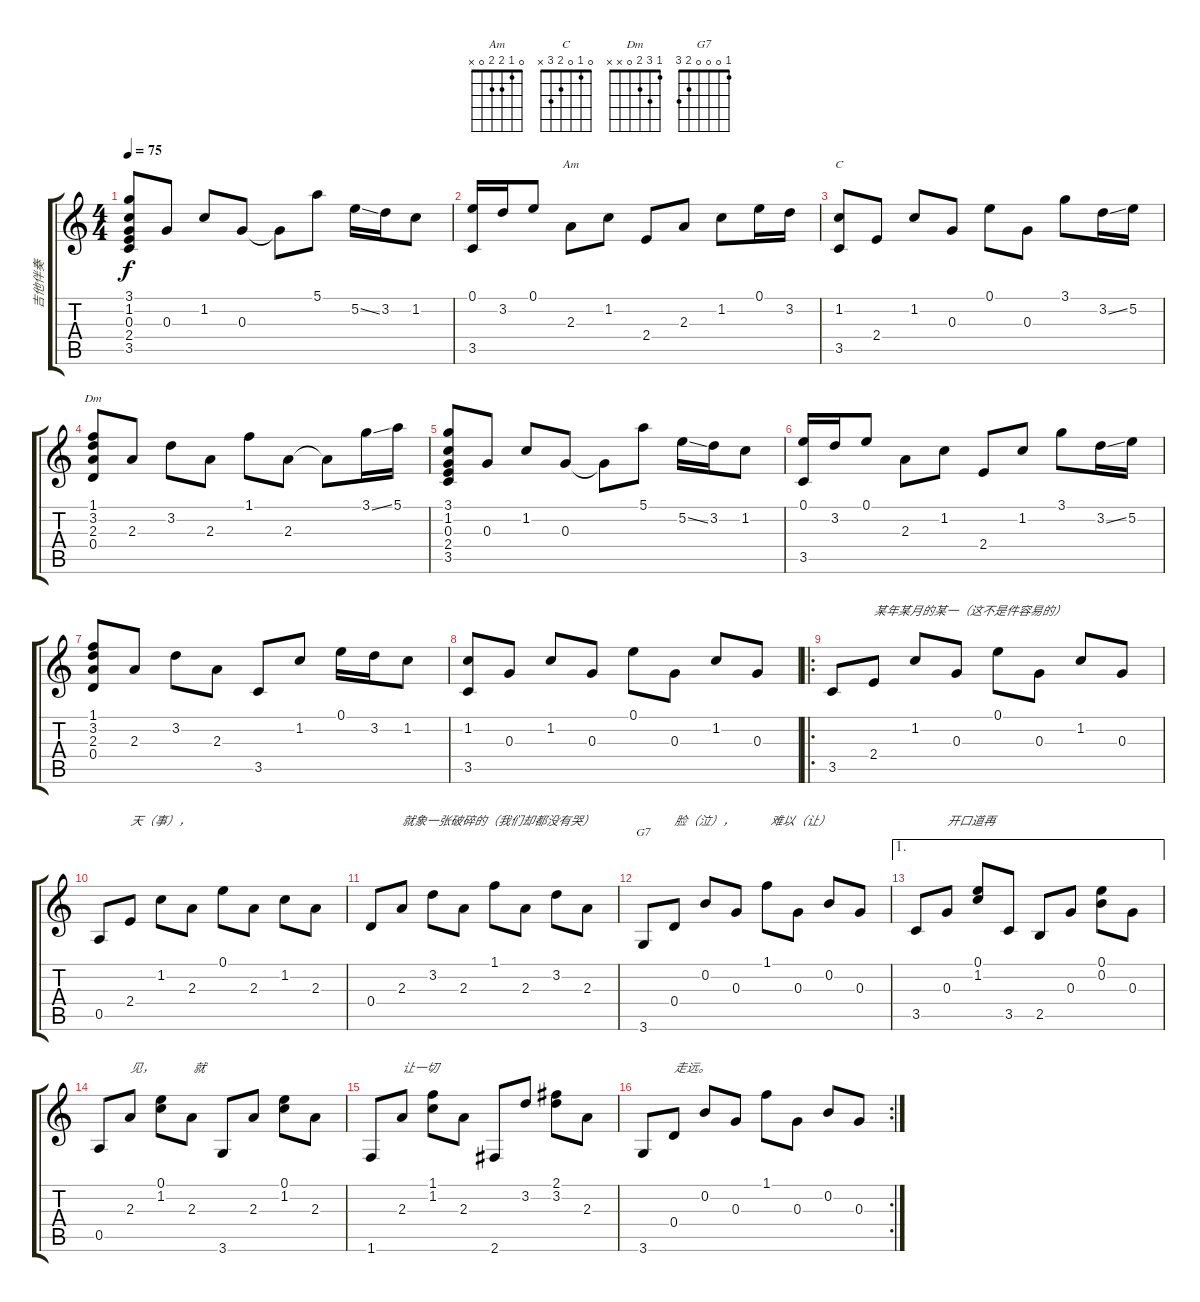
\track ("吉他伴奏" "吉他伴奏") {instrument acousticguitarsteel}
\staff {score tabs}
\tuning (E4 B3 G3 D3 A2 E2) {hide}
\chord ("Am" 0 1 2 2 0 x)
\chord ("C" 0 1 0 2 3 x)
\chord ("Dm" 1 3 2 0 x x)
\chord ("G7" 1 0 0 0 2 3)
\ts (4 4)
\tempo 75
\clef g2
\ks c
(3.1 1.2 0.3 2.4 3.5).8{dy f instrument acousticguitarsteel} 0.3.8 1.2.8 0.3.8 0.3{t}.8 5.1.8 5.2{ss}.16 3.2.16 1.2.8 |
(0.1 3.5).16 3.2.16 0.1.8 2.3.8{ch "Am"} 1.2.8 2.4.8 2.3.8 1.2.8 0.1.16 3.2.16 |
(1.2 3.5).8{ch "C"} 2.4.8 1.2.8 0.3.8 0.1.8 0.3.8 3.1.8 3.2{ss}.16 5.2.16 |
(1.1 3.2 2.3 0.4).8{ch "Dm"} 2.3.8 3.2.8 2.3.8 1.1.8 2.3.8 2.3{t}.8 3.1{ss}.16 5.1.16 |
(3.1 1.2 0.3 2.4 3.5).8 0.3.8 1.2.8 0.3.8 0.3{t}.8 5.1.8 5.2{ss}.16 3.2.16 1.2.8 |
(0.1 3.5).16 3.2.16 0.1.8 2.3.8 1.2.8 2.4.8 1.2.8 3.1.8 3.2{ss}.16 5.2.16 |
(1.1 3.2 2.3 0.4).8 2.3.8 3.2.8 2.3.8 3.5.8 1.2.8 0.1.16 3.2.16 1.2.8 |
(1.2 3.5).8 0.3.8 1.2.8 0.3.8 0.1.8 0.3.8 1.2.8 0.3.8 |
\ro
3.5.8 2.4.8{txt "某年某月的某一（这不是件容易的）"} 1.2.8 0.3.8 0.1.8 0.3.8 1.2.8 0.3.8 |
0.5.8 2.4.8{txt "天（事），"} 1.2.8 2.3.8 0.1.8 2.3.8 1.2.8 2.3.8 |
0.4.8 2.3.8{txt "就象一张破碎的（我们却都没有哭）"} 3.2.8 2.3.8 1.1.8 2.3.8 3.2.8 2.3.8 |
3.6.8{ch "G7"} 0.4.8{txt "脸（泣），            难以（让）"} 0.2.8 0.3.8 1.1.8 0.3.8 0.2.8 0.3.8 |
\ae 1
3.5.8 0.3.8{txt "开口道再"} (0.1 1.2).8 3.5.8 2.5.8 0.3.8 (0.1 0.2).8 0.3.8 |
0.5.8 2.3.8{txt "见，             就"} (0.1 1.2).8 2.3.8 3.6.8 2.3.8 (0.1 1.2).8 2.3.8 |
1.6.8 2.3.8{txt "让一切"} (1.1 1.2).8 2.3.8 2.6.8 3.2.8 (2.1 3.2).8 2.3.8 |
\rc 2
3.6.8 0.4.8{txt "走远。"} 0.2.8 0.3.8 1.1.8 0.3.8 0.2.8 0.3.8
